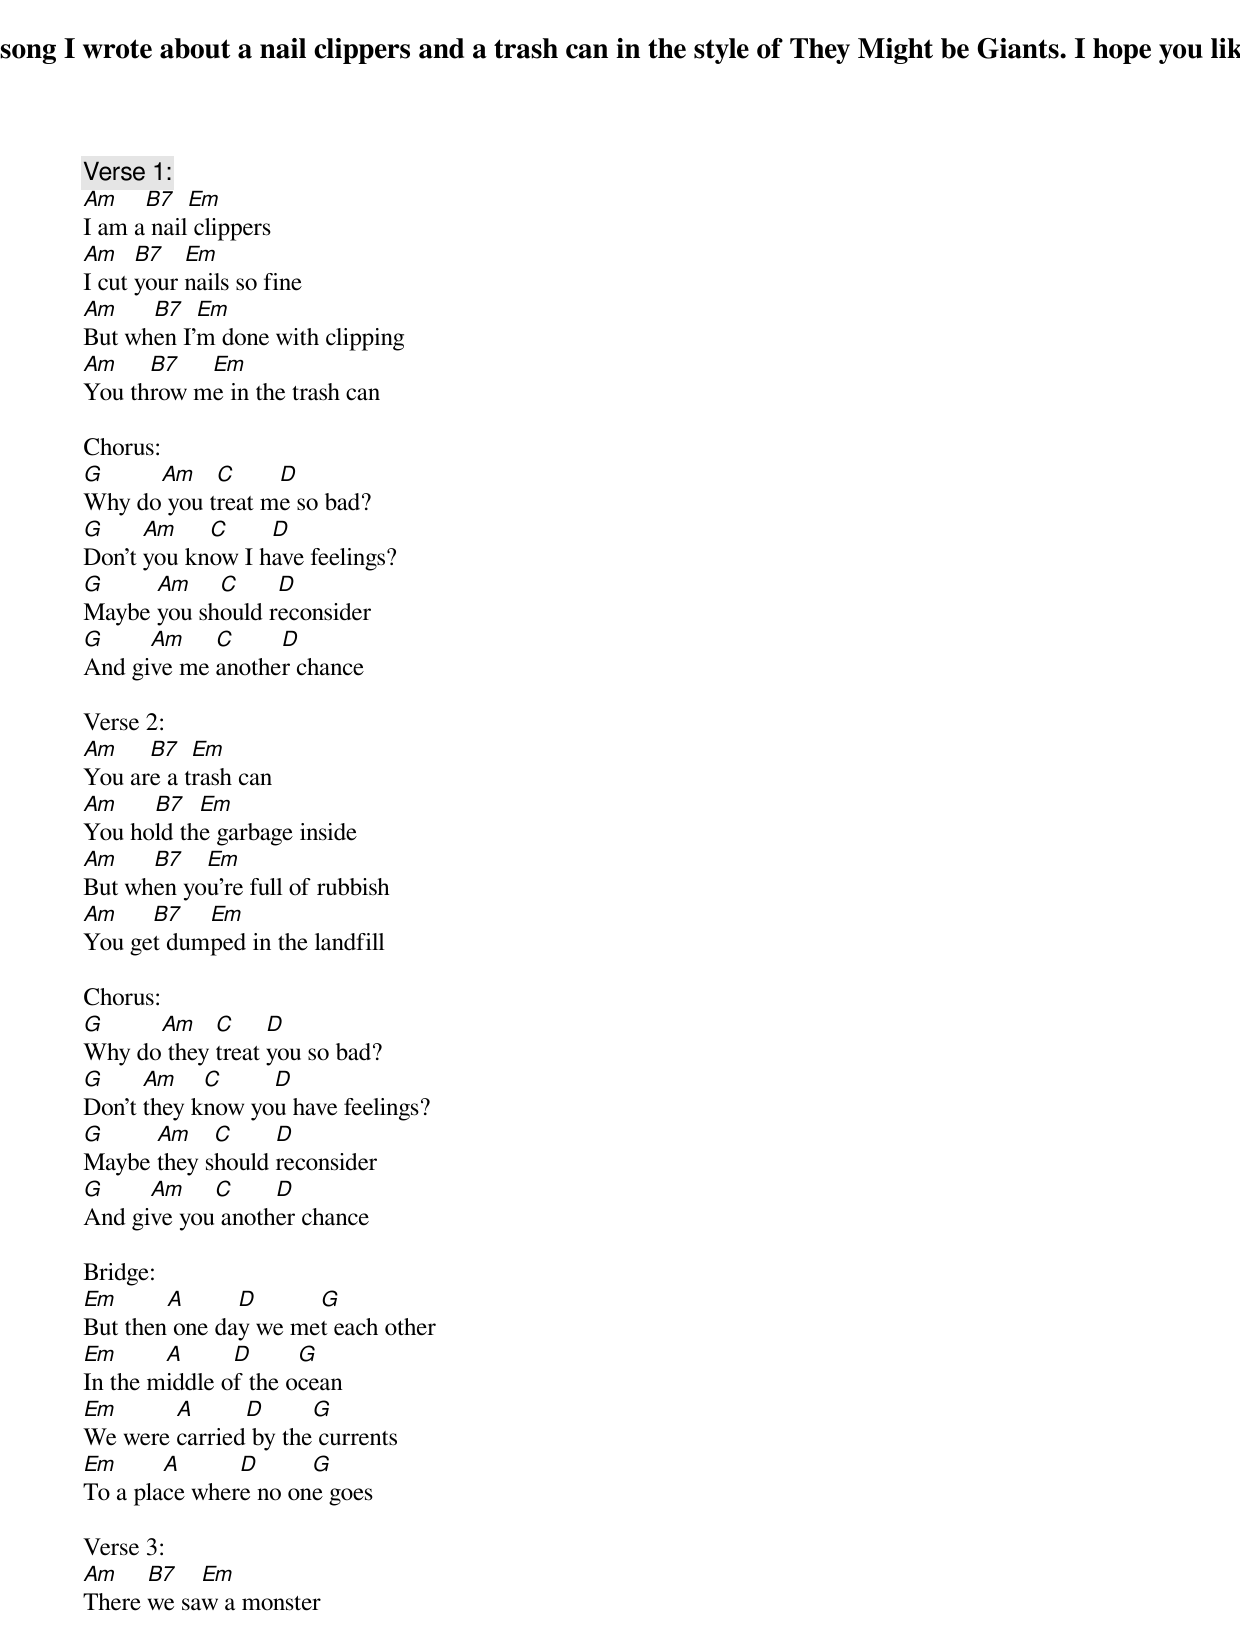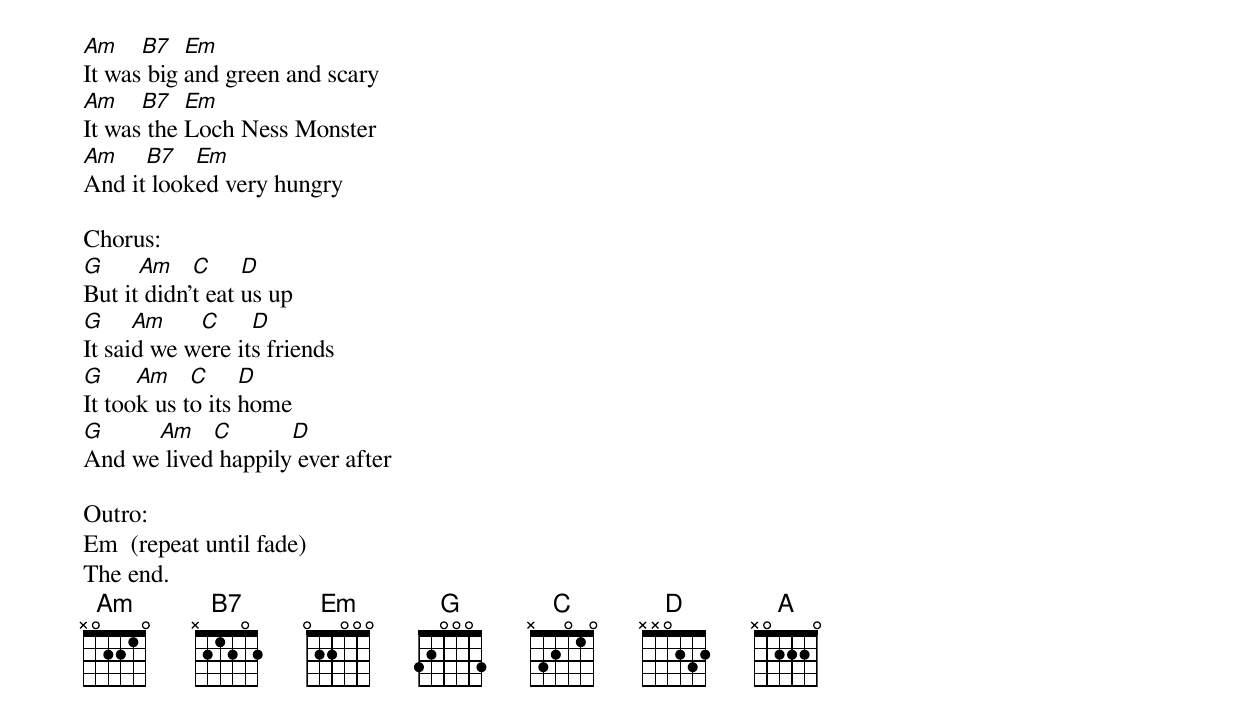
Here is a song I wrote about a nail clippers and a trash can in the style of They Might be Giants. I hope you like it. ðŸ˜Š

Verse 1:
Am    B7   Em
I am a nail clippers
Am    B7   Em
I cut your nails so fine
Am    B7   Em
But when I'm done with clipping
Am    B7   Em
You throw me in the trash can

Chorus:
G     Am    C     D
Why do you treat me so bad?
G     Am    C     D
Don't you know I have feelings?
G     Am    C     D
Maybe you should reconsider
G     Am    C     D
And give me another chance

Verse 2:
Am    B7   Em
You are a trash can
Am    B7   Em
You hold the garbage inside
Am    B7   Em
But when you're full of rubbish
Am    B7   Em
You get dumped in the landfill

Chorus:
G     Am    C     D
Why do they treat you so bad?
G     Am    C     D
Don't they know you have feelings?
G     Am    C     D
Maybe they should reconsider
G     Am    C     D
And give you another chance

Bridge:
Em      A      D      G
But then one day we met each other
Em      A      D      G
In the middle of the ocean
Em      A      D      G
We were carried by the currents
Em      A      D      G
To a place where no one goes

Verse 3:
Am    B7   Em
There we saw a monster
Am    B7   Em
It was big and green and scary
Am    B7   Em
It was the Loch Ness Monster
Am    B7   Em
And it looked very hungry

Chorus:
G     Am    C     D
But it didn't eat us up
G     Am    C     D
It said we were its friends
G     Am    C     D
It took us to its home
G     Am    C       D
And we lived happily ever after

Outro:
Em  (repeat until fade)
The end.
